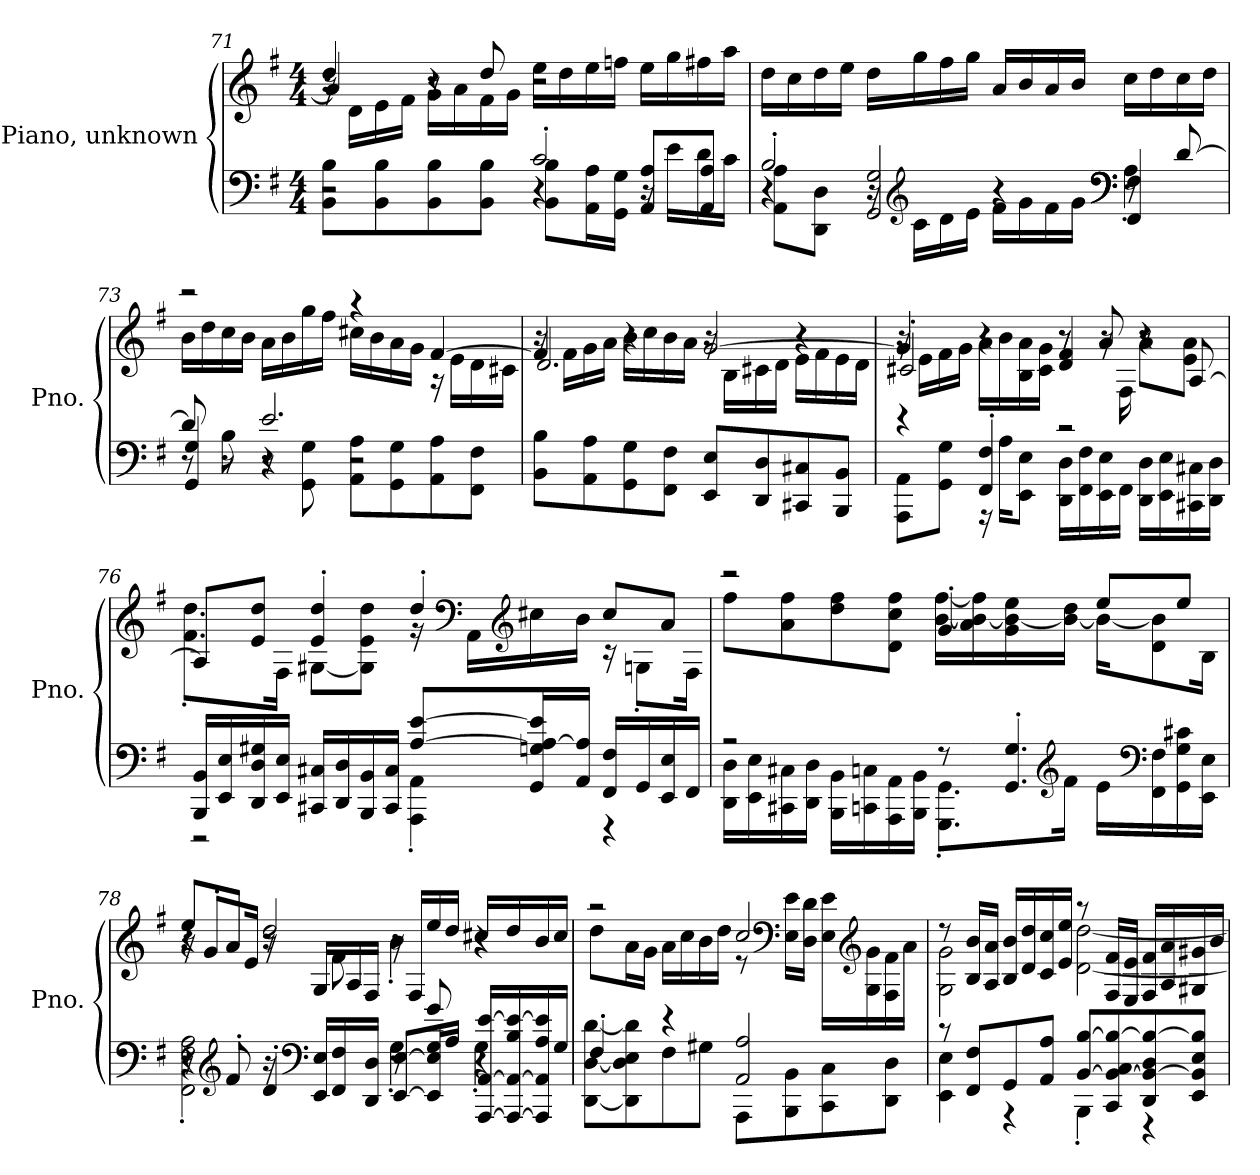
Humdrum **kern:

**kern	**kern
*part1	*part1
*staff2	*staff1
*I"Piano, unknown	*
*I'Pno.	*
*clefF4	*clefG2
*k[f#]	*k[f#]
*M4/4	*M4/4
=71	=71
*^	*^
*	*^	*	*^
2r	8BB\ 8B\L	2r	4dd/	16r	4a/]
.	.	.	.	16d\LL	.
.	8BB\ 8B\	.	.	16e\	.
.	.	.	.	16f#\JJ	.
.	8BB\ 8B\	.	8r	16g\LL	4r
.	.	.	.	16a\	.
.	8BB\ 8B\J	.	8dd/	16f#\	.
.	.	.	.	16g\JJ	.
2c'/	8BB\ 8B\L	4r	2r	16ee\LL	2r
.	.	.	.	16dd\	.
.	16AA\ 16A\L	.	.	16ee\	.
.	16GG\ 16G\JJ	.	.	16ffn\JJ	.
.	16r	8AA/ 8A/L	.	16ee\LL	.
.	16e\LL	.	.	16gg\	.
.	16d\	8AA/ 8A/J	.	16ff#X\	.
.	16c\JJ	.	.	16aa\JJ	.
*	*	*	*v	*v	*v
!!LO:LB:g=z
=72	=72	=72	=72
2B'/	8AA\ 8A\L	4r	16dd\LL
.	.	.	16cc\
.	8DD\ 8D\J	.	16dd\
.	.	.	16ee\JJ
.	16r	2GG/ 2G/	16dd\LL
*clefG2	*	*	*
.	16c\LL	.	16gg\
.	16d\	.	16ff#\
.	16e\JJ	.	16gg\JJ
4r	16f#\LL	.	16a/LL
.	16g\	.	16b/
.	16f#\	.	16a/
.	16g\JJ	.	16b/JJ
*clefF4	*	*	*
8r	4A'\	4FF#/ 4F#/	16cc\LL
.	.	.	16dd\
[8d/	.	.	16cc\
.	.	.	16dd\JJ
=73	=73	=73	=73
*	*	*	*^
8d/]	8r	4GG/ 4G/	2r	16b\LL
.	.	.	.	16dd\
8r	8B\	.	.	16cc\
.	.	.	.	16b\JJ
2.e/	8r	4r	.	16a\LL
.	.	.	.	16b\
.	8GG\ 8G\	.	.	16gg\
.	.	.	.	16ff#\JJ
.	8AA\ 8A\L	2r	4r	16cc#X\LL
.	.	.	.	16b\
.	8GG\ 8G\	.	.	16a\
.	.	.	.	16g\JJ
.	8AA\ 8A\	.	[4f#/	16r
.	.	.	.	16e\LL
.	8FF#\ 8F#\J	.	.	16d\
.	.	.	.	16c#X\JJ
*v	*v	*v	*	*
!!LO:LB:g=z
=74	=74	=74
*	*	*^
8BB\ 8B\L	4f#/]	16r	2.d/
.	.	16f#\LL	.
8AA\ 8A\	.	16g\	.
.	.	16a\JJ	.
8GG\ 8G\	4r	16b\LL	.
.	.	16cc\	.
8FF#\ 8F#\J	.	16b\	.
.	.	16a\JJ	.
8EE/ 8E/L	[2g/	16r	.
.	.	16B\LL	.
8DD/ 8D/	.	16c#X\	.
.	.	16d\JJ	.
8CC#X/ 8C#X/	.	16e\LL	4r
.	.	16f#\	.
8BBB/ 8BB/J	.	16e\	.
.	.	16d\JJ	.
=75	=75	=75	=75
*^	*	*	*
4r	8AAA\ 8AA\L	4g/]	16r	2c#X'/
.	.	.	16e\LL	.
.	8GG\ 8G\J	.	16f#\	.
.	.	.	16g\JJ	.
4FF#/' 4F#/'	16r	4r	16a\LL	.
.	16A\KL	.	16b\	.
.	8EE\ 8E\J	.	16B\ 16a\	.
.	.	.	16c#\ 16g\JJ	.
2r	16DD\ 16D\LL	4d/ 4f#/	8r	8r
.	16FF#\ 16F#\	.	.	.
.	16EE\ 16E\	.	16r	8a/
.	16FF#\JJ	.	16F#\	.
.	16DD\ 16D\LL	8r	8a\L	4r
.	16EE\ 16E\	.	.	.
.	16CC#X\ 16C#X\	[8A/	8e\ 8a\J	.
.	16DD\ 16D\JJ	.	.	.
*	*	*	*v	*v
!!LO:LB:g=z
=76	=76	=76	=76
16BBB/ 16BB/LL	2r	8A/L]	8.f#\' 8.dd\'L
16EE/ 16E/	.	.	.
16DD/ 16D/ 16G#X/	.	8e/ 8dd/J	.
16EE/ 16E/JJ	.	.	16F#\Jk
16CC#X/ 16C#X/LL	.	4e/' 4dd/'	[8G#X\L
16DD/ 16D/	.	.	.
16BBB/ 16BB/	.	.	8G#\] 8e\ 8dd\J
16CC#/ 16C#/JJ	.	.	.
[8A/ [8e/L	4AAA\' 4AA\'	4dd'/	16r
*	*	*clefF4	*
.	.	.	16AA\LL
*	*	*clefG2	*
16GG/ 16Gn/ 16A/_ 16e/]L	.	.	16cc#X\
16AA/ 16A/]JJ	.	.	16b\JJ
16FF#/ 16F#/LL	4r	8cc#/L	16r
16GG/	.	.	8Gn'\L
16EE/ 16E/	.	8a/J	.
16FF#/JJ	.	.	16F#\Jk
!!LO:LB:g=z	!!
=77	=77	=77	=77
2r	16DD\ 16D\LL	2r	8ff#\L
.	16EE\ 16E\	.	.
.	16CC#X\ 16C#X\	.	8a\ 8ff#\
.	16DD\ 16D\JJ	.	.
.	16BBB\ 16BB\LL	.	8dd\ 8ff#\
.	16CCn\ 16Cn\	.	.
.	16AAA\ 16AA\	.	8d\ 8cc\ 8ff#\J
.	16BBB\ 16BB\JJ	.	.
8r	8.GGG\' 8.GG\'L	4g'/	[16b\ [16ff#\LL
.	.	.	16a\ 16b\_ 16ff#\]
4.GG/' 4.G/'	.	.	16g\ 16b\_ 16ee\
*clefG2	*	*	*
.	16f#\Jk	.	16b\_ 16dd\JJ
.	16e\LL	8ee/L	16b\KL_
*clefF4	*	*	*
.	16FF#\ 16F#\	.	8d\ 8b\]
.	16GG\ 16G\ 16c#X\	8ee/J	.
.	16EE\ 16E\JJ	.	16B\Jk
!!LO:LB:g=z
=78	=78	=78	=78
*	*^	*	*^
4r	2FF#\' 2F#\' 2A\'	8r	8ee/L	4r	16r
.	.	.	.	.	8g'/L
*clefG2	*	*	*	*	*
.	.	8f#'/	8a/J	.	.
.	.	.	.	.	16e/Jk
4d'/	.	16r	2dd/	8r	16r
*clefF4	*	*	*	*	*
.	.	16EE/ 16E/LL	.	.	16G/LL
.	.	16FF#/ 16F#/	.	8f#\	16A/
.	.	16DD/ 16D/JJ	.	.	16F#/JJ
8r	4G'\	[8EE/ [8E/L	.	4b'\	16r
.	.	.	.	.	16F#/LL
8g/	.	16EE/] 16E/] 16G/L	.	.	16ee/
.	.	16A/JJ	.	.	16dd/JJ
4r	4G'\	[16AAA/ [16AA/ [16e/LL	4r	4r	16cc#X/LL
.	.	16AAA/_ 16AA/_ 16B/ 16e/_	.	.	16dd/
.	.	16AAA/] 16AA/] 16A/ 16e/]	.	.	16b/
.	.	16G/JJ	.	.	16cc#/JJ
*	*v	*v	*	*	*
*	*	*	*v	*v
=79	=79	=79	=79
4F#'/	[8DD\ [8D\ [8d\L	2r	8dd\L
.	8DD\] 8D\] 8E\ 8d\]	.	16a\L
.	.	.	16g\JJ
4r	8F#\	.	16a\LL
.	.	.	16cc\
.	8G#X\J	.	16b\
.	.	.	16dd\JJ
2AA/ 2A/	8AAA\L	2cc/	8r
*	*	*clefF4	*
.	8BBB\ 8BB\	.	16E\ 16e\LL
.	.	.	16D\ 16d\JJ
.	8CC\ 8C\	.	16E\ 16e\LL
*	*	*clefG2	*
.	.	.	16G\ 16g\
.	8DD\ 8D\J	.	16F#\ 16f#\
.	.	.	16a\JJ
!!LO:PB:g=z	!!
=80	=80	=80	=80
8r	4EE\ 4E\	8r	2G\ 2g\
8FF#/ 8F#/L	.	16B/ 16b/LL	.
.	.	16A/ 16a/JJ	.
8GG/	4r	16B/ 16b/LL	.
.	.	16d/ 16dd/	.
8AA/ 8A/J	.	16c/ 16cc/	.
.	.	16e/ 16ee/JJ	.
[8BB/ [8B/L	4BBB'\	8r	[2d\ [2dd\
8CC/ 8BB/_ 8C/ 8B/_	.	16F#/ 16f#/LL	.
.	.	16E/ 16e/JJ	.
8DD/ 8BB/_ 8D/ 8B/_	4r	16F#/ 16f#/LL	.
.	.	16A/ 16a/	.
8EE/ 8BB/] 8E/ 8B/]J	.	16G#X/ 16g#X/	.
.	.	16b/JJ	.
*v	*v	*	*
*	*v	*v
=	=
*-	*-
